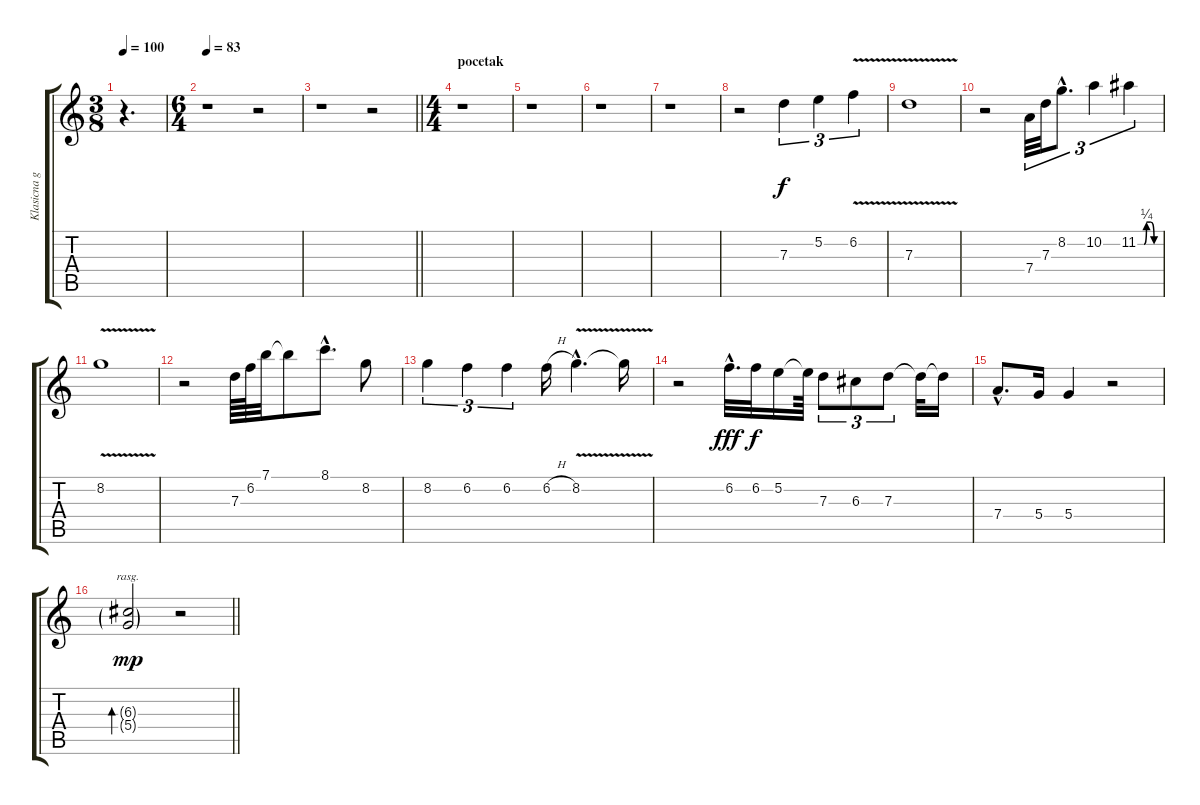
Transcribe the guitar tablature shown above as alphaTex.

\track ("Klasicna gitara" "Klasicna g") {instrument acousticguitarnylon}
\staff {score tabs}
\tuning (E4 B3 G3 D3 A2 E2) {hide}
\ts (3 8)
\tempo 100
\clef g2
\ks c
r.4{d dy f} |
\ts (6 4)
\tempo 83
r.1 r.2 |
\barLineRight lightlight
r.1 r.2 |
\ts (4 4)
\section ("" "pocetak")
r.1 |
r.1 |
r.1 |
r.1 |
r.2 7.3.4{tu (3 2)} 5.2.4{tu (3 2)} 6.2{v}.4{tu (3 2)} |
7.3{v}.1 |
r.2 7.4.32{tu (3 2)} 7.3.32{tu (3 2)} 8.2{hac}.8{d tu (3 2)} 10.2.4{tu (3 2)} 11.2{be (custom 0 0 17 0 24 1 36 1 45 0 60 0)}.4{tu (3 2)} |
8.2{v}.1 |
r.2 7.3.64 6.2.64 7.1.32 7.1{t}.8 8.1{hac}.8{d} 8.2.8 |
8.2.4{tu (3 2)} 6.2.4{tu (3 2)} 6.2.4{tu (3 2)} 6.2{h}.16 8.2{v hac}.4{d} 8.2{t}.16 |
r.2 6.2{hac}.32{d dy fff} 6.2.32{dy f} 5.2.16 5.2{t}.64 7.3.8{tu (3 2)} 6.3.8{tu (3 2)} 7.3.8{tu (3 2)} 7.3{t}.32 7.3{t}.16 |
7.4{hac}.8{d} 5.4.16 5.4.4 r.2 |
\barLineRight lightlight
(6.3{g} 5.4{g}).2{bd 240 rasg ii dy mp} r.2
